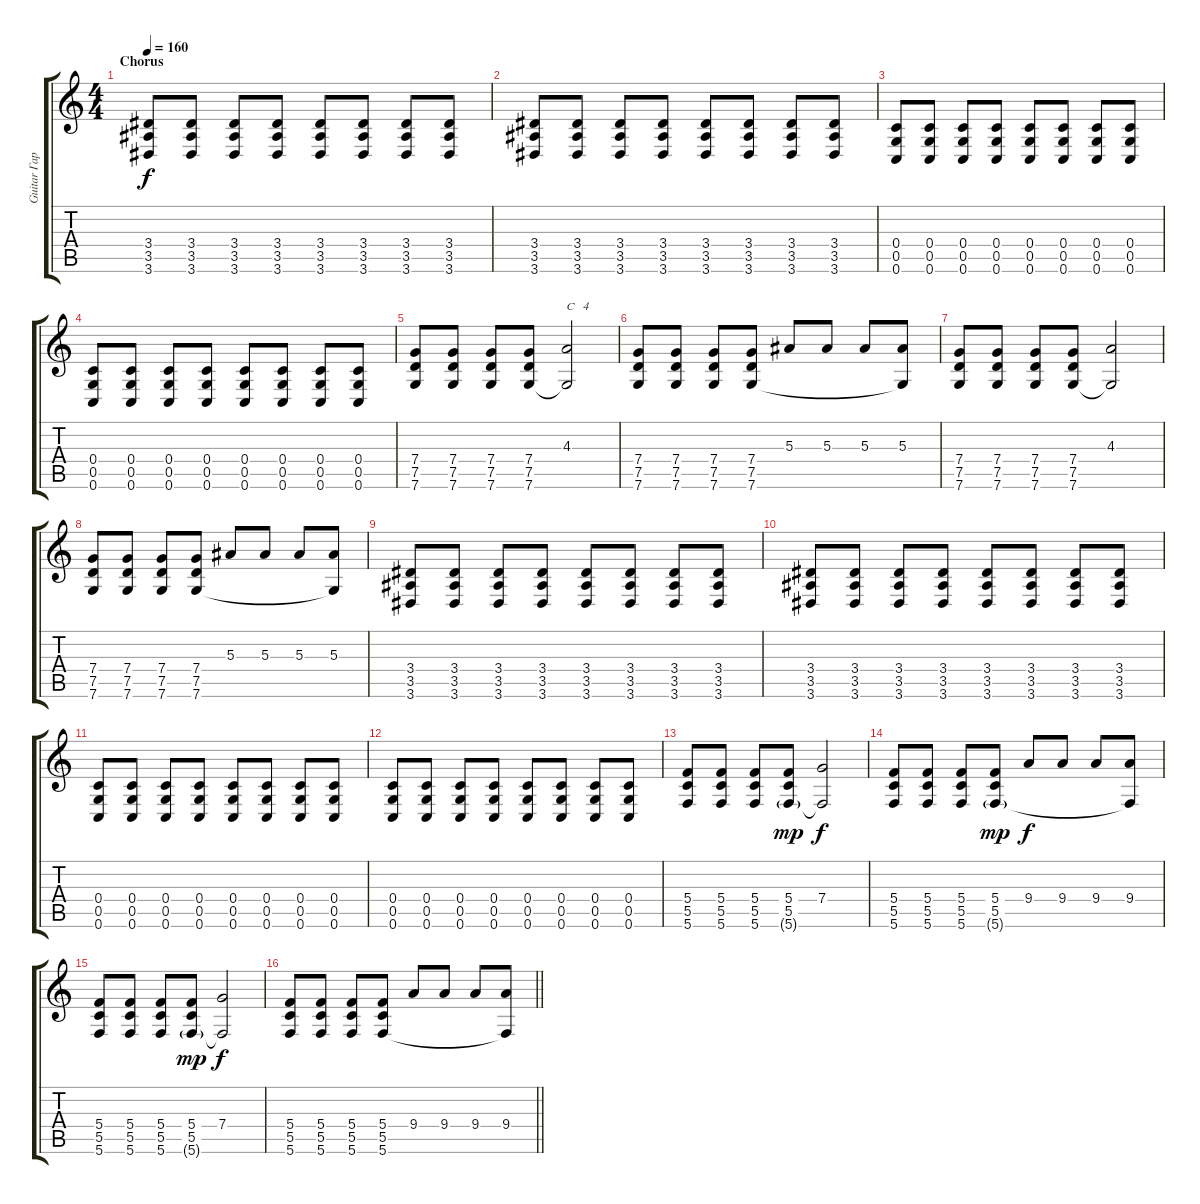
\track ("Guitar Гарик" "Guitar Гар") {instrument distortionguitar}
\staff {score tabs}
\tuning (D4 A3 F3 C3 G2 C2) {hide}
\ts (4 4)
\section ("" "Chorus")
\tempo 160
\clef g2
\ks c
(3.4 3.5 3.6).8{dy f} (3.4 3.5 3.6).8 (3.4 3.5 3.6).8 (3.4 3.5 3.6).8 (3.4 3.5 3.6).8 (3.4 3.5 3.6).8 (3.4 3.5 3.6).8 (3.4 3.5 3.6).8 |
(3.4 3.5 3.6).8 (3.4 3.5 3.6).8 (3.4 3.5 3.6).8 (3.4 3.5 3.6).8 (3.4 3.5 3.6).8 (3.4 3.5 3.6).8 (3.4 3.5 3.6).8 (3.4 3.5 3.6).8 |
(0.4 0.5 0.6).8 (0.4 0.5 0.6).8 (0.4 0.5 0.6).8 (0.4 0.5 0.6).8 (0.4 0.5 0.6).8 (0.4 0.5 0.6).8 (0.4 0.5 0.6).8 (0.4 0.5 0.6).8 |
(0.4 0.5 0.6).8 (0.4 0.5 0.6).8 (0.4 0.5 0.6).8 (0.4 0.5 0.6).8 (0.4 0.5 0.6).8 (0.4 0.5 0.6).8 (0.4 0.5 0.6).8 (0.4 0.5 0.6).8 |
(7.4 7.5 7.6).8 (7.4 7.5 7.6).8 (7.4 7.5 7.6).8 (7.4 7.5 7.6).8 (4.3 7.6{t}).2{txt "C   4"} |
(7.4 7.5 7.6).8 (7.4 7.5 7.6).8 (7.4 7.5 7.6).8 (7.4 7.5 7.6).8 5.3.8 5.3.8 5.3.8 (5.3 7.6{t}).8 |
(7.4 7.5 7.6).8 (7.4 7.5 7.6).8 (7.4 7.5 7.6).8 (7.4 7.5 7.6).8 (4.3 7.6{t}).2 |
(7.4 7.5 7.6).8 (7.4 7.5 7.6).8 (7.4 7.5 7.6).8 (7.4 7.5 7.6).8 5.3.8 5.3.8 5.3.8 (5.3 7.6{t}).8 |
(3.4 3.5 3.6).8 (3.4 3.5 3.6).8 (3.4 3.5 3.6).8 (3.4 3.5 3.6).8 (3.4 3.5 3.6).8 (3.4 3.5 3.6).8 (3.4 3.5 3.6).8 (3.4 3.5 3.6).8 |
(3.4 3.5 3.6).8 (3.4 3.5 3.6).8 (3.4 3.5 3.6).8 (3.4 3.5 3.6).8 (3.4 3.5 3.6).8 (3.4 3.5 3.6).8 (3.4 3.5 3.6).8 (3.4 3.5 3.6).8 |
(0.4 0.5 0.6).8 (0.4 0.5 0.6).8 (0.4 0.5 0.6).8 (0.4 0.5 0.6).8 (0.4 0.5 0.6).8 (0.4 0.5 0.6).8 (0.4 0.5 0.6).8 (0.4 0.5 0.6).8 |
(0.4 0.5 0.6).8 (0.4 0.5 0.6).8 (0.4 0.5 0.6).8 (0.4 0.5 0.6).8 (0.4 0.5 0.6).8 (0.4 0.5 0.6).8 (0.4 0.5 0.6).8 (0.4 0.5 0.6).8 |
(5.4 5.5 5.6).8 (5.4 5.5 5.6).8 (5.4 5.5 5.6).8 (5.4 5.5 5.6{g}).8{dy mp} (7.4 5.6{t}).2{dy f} |
(5.4 5.5 5.6).8 (5.4 5.5 5.6).8 (5.4 5.5 5.6).8 (5.4 5.5 5.6{g}).8{dy mp} 9.4.8{dy f} 9.4.8 9.4.8 (9.4 5.6{t}).8 |
(5.4 5.5 5.6).8 (5.4 5.5 5.6).8 (5.4 5.5 5.6).8 (5.4 5.5 5.6{g}).8{dy mp} (7.4 5.6{t}).2{dy f} |
\barLineRight lightlight
(5.4 5.5 5.6).8 (5.4 5.5 5.6).8 (5.4 5.5 5.6).8 (5.4 5.5 5.6).8 9.4.8 9.4.8 9.4.8 (9.4 5.6{t}).8
